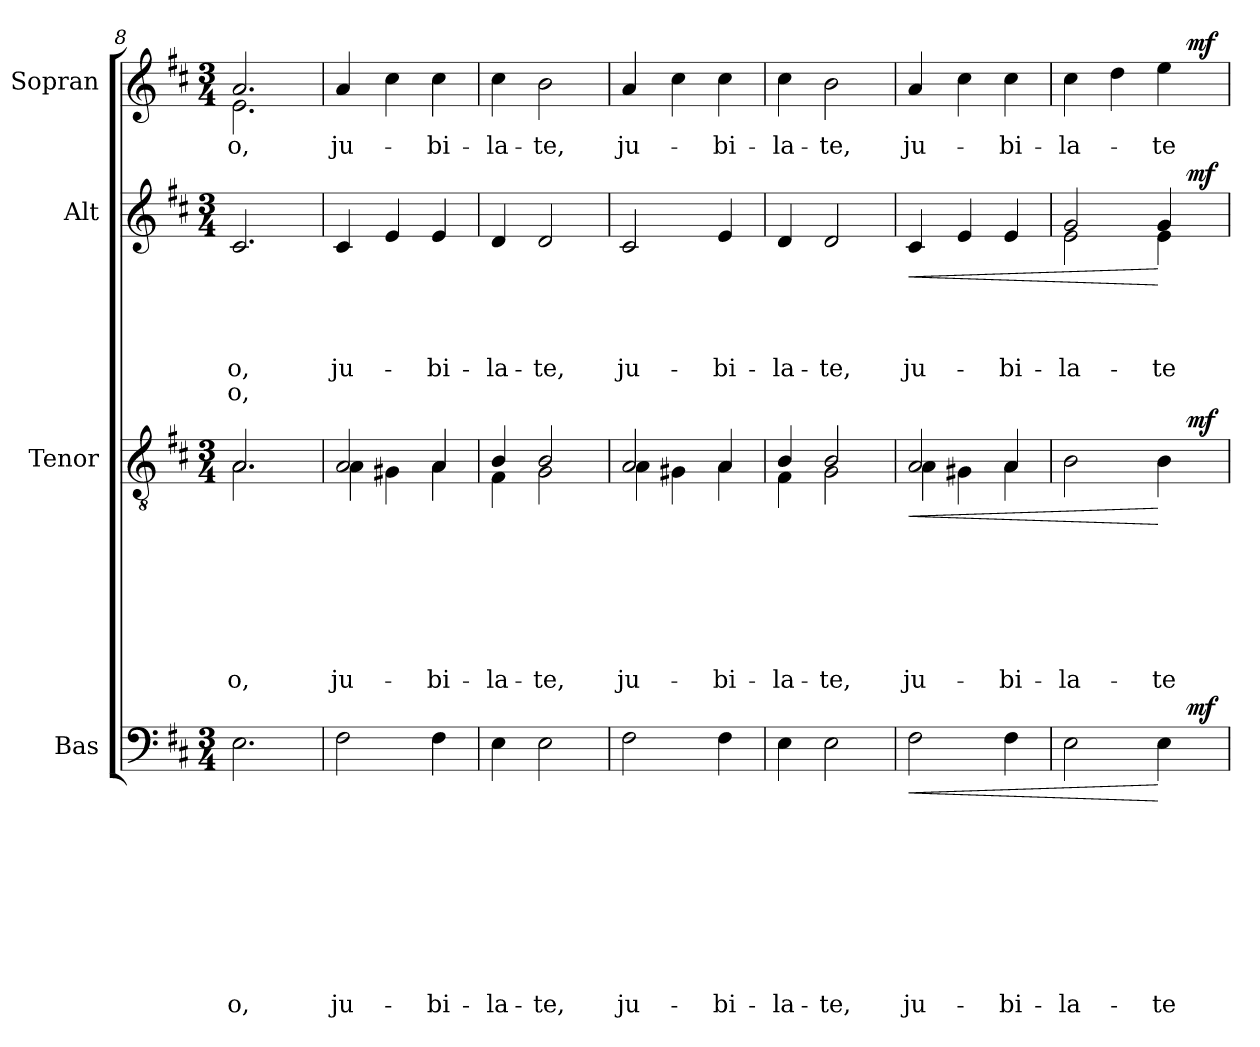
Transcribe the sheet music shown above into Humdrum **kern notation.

**kern	**text	**text	**text	**text	**text	**text	**text	**text	**text	**dynam	**kern	**text	**text	**text	**text	**text	**text	**text	**dynam	**kern	**text	**text	**text	**text	**text	**dynam	**kern	**text	**dynam
*part4	*part4	*part4	*part4	*part4	*part4	*part4	*part4	*part4	*part4	*part4	*part3	*part3	*part3	*part3	*part3	*part3	*part3	*part3	*part3	*part2	*part2	*part2	*part2	*part2	*part2	*part2	*part1	*part1	*part1
*staff4	*staff4	*staff4	*staff4	*staff4	*staff4	*staff4	*staff4	*staff4	*staff4	*staff4	*staff3	*staff3	*staff3	*staff3	*staff3	*staff3	*staff3	*staff3	*staff3	*staff2	*staff2	*staff2	*staff2	*staff2	*staff2	*staff2	*staff1	*staff1	*staff1
*I"Bas	*	*	*	*	*	*	*	*	*	*	*I"Tenor	*	*	*	*	*	*	*	*	*I"Alt	*	*	*	*	*	*	*I"Sopran	*	*
*I'B	*	*	*	*	*	*	*	*	*	*	*I'T	*	*	*	*	*	*	*	*	*I'A	*	*	*	*	*	*	*I'S	*	*
*clefF4	*	*	*	*	*	*	*	*	*	*	*clefGv2	*	*	*	*	*	*	*	*	*clefG2	*	*	*	*	*	*	*clefG2	*	*
*k[f#c#]	*	*	*	*	*	*	*	*	*	*	*k[f#c#]	*	*	*	*	*	*	*	*	*k[f#c#]	*	*	*	*	*	*	*k[f#c#]	*	*
*D:	*	*	*	*	*	*	*	*	*	*	*D:	*	*	*	*	*	*	*	*	*D:	*	*	*	*	*	*	*D:	*	*
*M3/4	*	*	*	*	*	*	*	*	*	*	*M3/4	*	*	*	*	*	*	*	*	*M3/4	*	*	*	*	*	*	*M3/4	*	*
=8	=8	=8	=8	=8	=8	=8	=8	=8	=8	=8	=8	=8	=8	=8	=8	=8	=8	=8	=8	=8	=8	=8	=8	=8	=8	=8	=8	=8	=8
!	!	!	!	!	!	!	!	!	!LO:LY:b	!	!	!	!	!	!	!	!	!LO:LY:b	!	!	!	!	!	!LO:LY:b	!LO:LY:b	!	!	!LO:LY:b	!
*	*	*	*	*	*	*	*	*	*	*	*^	*	*	*	*	*	*	*	*	*	*	*	*	*	*	*	*^	*	*
2.E\	.	.	.	.	.	.	.	.	-o,	.	2.A/	2.A\	.	.	.	.	.	.	-o,	.	2.c#/	.	.	.	-o,	-o,	.	2.a/	2.e\	-o,	.
=9	=9	=9	=9	=9	=9	=9	=9	=9	=9	=9	=9	=9	=9	=9	=9	=9	=9	=9	=9	=9	=9	=9	=9	=9	=9	=9	=9	=9	=9	=9	=9
!	!	!	!	!	!	!	!	!	!LO:LY:b	!	!	!	!	!	!	!	!	!	!LO:LY:b	!	!	!	!	!	!LO:LY:b	!	!	!	!	!LO:LY:b	!
*	*	*	*	*	*	*	*	*	*	*	*	*	*	*	*	*	*	*	*	*	*	*	*	*	*	*	*	*v	*v	*	*
2F#\	.	.	.	.	.	.	.	.	ju-	.	2A/	4A\	.	.	.	.	.	.	ju-	.	4c#/	.	.	.	ju-	.	.	4a/	ju-	.
.	.	.	.	.	.	.	.	.	.	.	.	4G#X\	.	.	.	.	.	.	.	.	4e/	.	.	.	.	.	.	4cc#\	.	.
!	!	!	!	!	!	!	!	!	!LO:LY:b	!	!	!	!	!	!	!	!	!	!LO:LY:b	!	!	!	!	!	!LO:LY:b	!	!	!	!LO:LY:b	!
4F#\	.	.	.	.	.	.	.	.	-bi-	.	4A/	4A\	.	.	.	.	.	.	-bi-	.	4e/	.	.	.	-bi-	.	.	4cc#\	-bi-	.
=10	=10	=10	=10	=10	=10	=10	=10	=10	=10	=10	=10	=10	=10	=10	=10	=10	=10	=10	=10	=10	=10	=10	=10	=10	=10	=10	=10	=10	=10	=10
!	!	!	!	!	!	!	!	!	!LO:LY:b	!	!	!	!	!	!	!	!	!	!LO:LY:b	!	!	!	!	!	!LO:LY:b	!	!	!	!LO:LY:b	!
4E\	.	.	.	.	.	.	.	.	-la-	.	4B/	4F#\	.	.	.	.	.	.	-la-	.	4d/	.	.	.	-la-	.	.	4cc#\	-la-	.
!	!	!	!	!	!	!	!	!	!LO:LY:b	!	!	!	!	!	!	!	!	!	!LO:LY:b	!	!	!	!	!	!LO:LY:b	!	!	!	!LO:LY:b	!
2E\	.	.	.	.	.	.	.	.	-te,	.	2B/	2G\	.	.	.	.	.	.	-te,	.	2d/	.	.	.	-te,	.	.	2b\	-te,	.
!!LO:LB:g=z
=11	=11	=11	=11	=11	=11	=11	=11	=11	=11	=11	=11	=11	=11	=11	=11	=11	=11	=11	=11	=11	=11	=11	=11	=11	=11	=11	=11	=11	=11	=11
!	!	!	!	!	!	!	!	!	!LO:LY:b	!	!	!	!	!	!	!	!	!	!LO:LY:b	!	!	!	!	!	!LO:LY:b	!	!	!	!LO:LY:b	!
2F#\	.	.	.	.	.	.	.	.	ju-	.	2A/	4A\	.	.	.	.	.	.	ju-	.	2c#/	.	.	.	ju-	.	.	4a/	ju-	.
.	.	.	.	.	.	.	.	.	.	.	.	4G#X\	.	.	.	.	.	.	.	.	.	.	.	.	.	.	.	4cc#\	.	.
!	!	!	!	!	!	!	!	!	!LO:LY:b	!	!	!	!	!	!	!	!	!	!LO:LY:b	!	!	!	!	!	!LO:LY:b	!	!	!	!LO:LY:b	!
4F#\	.	.	.	.	.	.	.	.	-bi-	.	4A/	4A\	.	.	.	.	.	.	-bi-	.	4e/	.	.	.	-bi-	.	.	4cc#\	-bi-	.
=12	=12	=12	=12	=12	=12	=12	=12	=12	=12	=12	=12	=12	=12	=12	=12	=12	=12	=12	=12	=12	=12	=12	=12	=12	=12	=12	=12	=12	=12	=12
!	!	!	!	!	!	!	!	!	!LO:LY:b	!	!	!	!	!	!	!	!	!	!LO:LY:b	!	!	!	!	!	!LO:LY:b	!	!	!	!LO:LY:b	!
4E\	.	.	.	.	.	.	.	.	-la-	.	4B/	4F#\	.	.	.	.	.	.	-la-	.	4d/	.	.	.	-la-	.	.	4cc#\	-la-	.
!	!	!	!	!	!	!	!	!	!LO:LY:b	!	!	!	!	!	!	!	!	!	!LO:LY:b	!	!	!	!	!	!LO:LY:b	!	!	!	!LO:LY:b	!
2E\	.	.	.	.	.	.	.	.	-te,	.	2B/	2G\	.	.	.	.	.	.	-te,	.	2d/	.	.	.	-te,	.	.	2b\	-te,	.
=13	=13	=13	=13	=13	=13	=13	=13	=13	=13	=13	=13	=13	=13	=13	=13	=13	=13	=13	=13	=13	=13	=13	=13	=13	=13	=13	=13	=13	=13	=13
!	!	!	!	!	!	!	!	!	!LO:LY:b	!LO:HP:b	!	!	!	!	!	!	!	!	!LO:LY:b	!LO:HP:b	!	!	!	!	!LO:LY:b	!	!LO:HP:b	!	!LO:LY:b	!
2F#\	.	.	.	.	.	.	.	.	ju-	<	2A/	4A\	.	.	.	.	.	.	ju-	<	4c#/	.	.	.	ju-	.	<	4a/	ju-	.
.	.	.	.	.	.	.	.	.	.	.	.	4G#X\	.	.	.	.	.	.	.	.	4e/	.	.	.	.	.	.	4cc#\	.	.
!	!	!	!	!	!	!	!	!	!LO:LY:b	!	!	!	!	!	!	!	!	!	!LO:LY:b	!	!	!	!	!	!LO:LY:b	!	!	!	!LO:LY:b	!
4F#\	.	.	.	.	.	.	.	.	-bi-	.	4A/	4A\	.	.	.	.	.	.	-bi-	.	4e/	.	.	.	-bi-	.	.	4cc#\	-bi-	.
=14	=14	=14	=14	=14	=14	=14	=14	=14	=14	=14	=14	=14	=14	=14	=14	=14	=14	=14	=14	=14	=14	=14	=14	=14	=14	=14	=14	=14	=14	=14
!	!	!	!	!	!	!	!	!	!LO:LY:b	!	!	!	!	!	!	!	!	!	!LO:LY:b	!	!	!	!	!	!LO:LY:b	!	!	!	!LO:LY:b	!
*^	*	*	*	*	*	*	*	*	*	*	*	*	*	*	*	*	*	*	*	*	*^	*	*	*	*	*	*	*^	*	*
*	*	*	*	*	*	*	*	*	*	*	*	*	*	*	*	*	*	*	*	*	*	*	*^	*	*	*	*	*	*	*	*	*	*
2E\	2ryy	.	.	.	.	.	.	.	.	-la-	.	2B\	2ryy	.	.	.	.	.	.	-la-	.	2g/	2e\	2ryy	.	.	.	-la-	.	.	4cc#\	2ryy	-la-	.
.	.	.	.	.	.	.	.	.	.	.	.	.	.	.	.	.	.	.	.	.	.	.	.	.	.	.	.	.	.	.	4dd\	.	.	.
!	!	!	!	!	!	!	!	!	!	!LO:LY:b	!	!	!	!	!	!	!	!	!	!LO:LY:b	!	!	!	!	!	!	!	!LO:LY:b	!	!	!	!	!LO:LY:b	!
4E\	8ryy	.	.	.	.	.	.	.	.	-te	[	4B\	8ryy	.	.	.	.	.	.	-te	[	4g/	4e\	8ryy	.	.	.	-te	.	[	4ee\	8ryy	-te	.
!	!	!	!	!	!	!	!	!	!	!	!LO:DY:b	!	!	!	!	!	!	!	!	!	!LO:DY:b	!	!	!	!	!	!	!	!	!LO:DY:b	!	!	!	!LO:DY:b
.	8ryy	.	.	.	.	.	.	.	.	.	mf	.	8ryy	.	.	.	.	.	.	.	mf	.	.	8ryy	.	.	.	.	.	mf	.	8ryy	.	mf
*v	*v	*	*	*	*	*	*	*	*	*	*	*	*	*	*	*	*	*	*	*	*	*v	*v	*v	*	*	*	*	*	*	*v	*v	*	*
*	*	*	*	*	*	*	*	*	*	*	*v	*v	*	*	*	*	*	*	*	*	*	*	*	*	*	*	*	*	*	*
=	=	=	=	=	=	=	=	=	=	=	=	=	=	=	=	=	=	=	=	=	=	=	=	=	=	=	=	=	=
*-	*-	*-	*-	*-	*-	*-	*-	*-	*-	*-	*-	*-	*-	*-	*-	*-	*-	*-	*-	*-	*-	*-	*-	*-	*-	*-	*-	*-	*-
